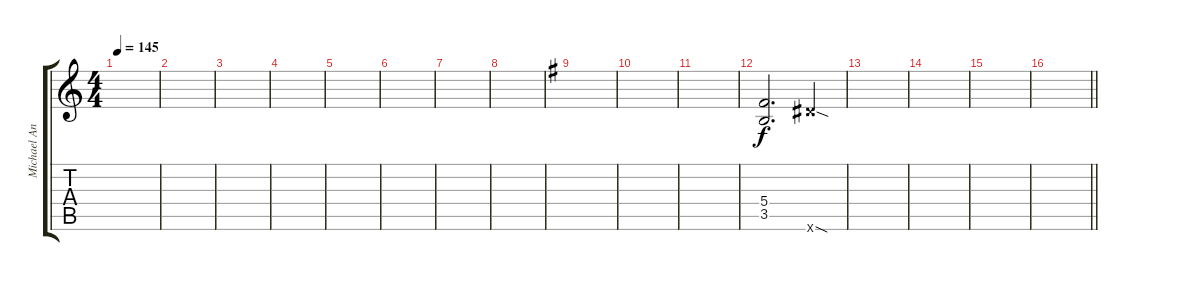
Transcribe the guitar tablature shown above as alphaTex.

\track ("Michael And Roland" "Michael An") {instrument distortionguitar}
\staff {score tabs}
\tuning (Eb4 Bb3 Gb3 Db3 Ab2 Eb2) {hide}
\ts (4 4)
\tempo 145
\clef g2
\ks aminor
|
|
|
|
|
|
|
|
\ks eminor
|
|
|
(5.4 3.5).2{d} 12.6{sod x}.4 |
|
|
|
\barLineRight lightlight
